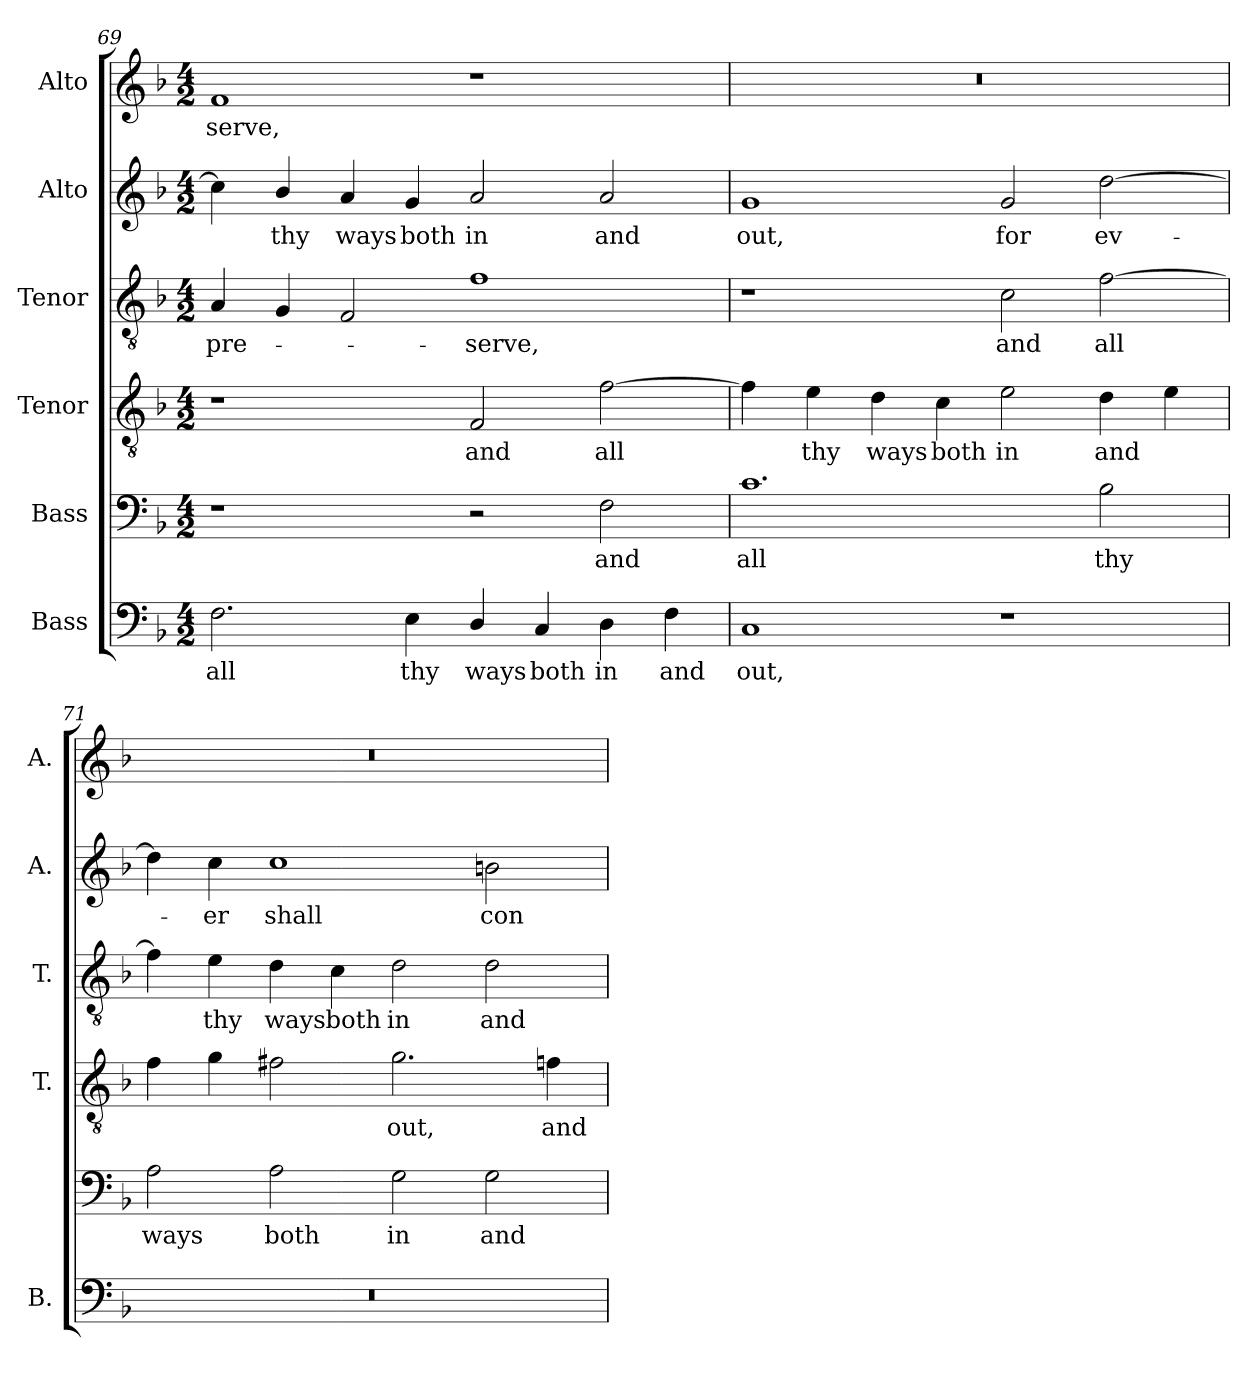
**kern	**text	**kern	**text	**kern	**text	**kern	**text	**kern	**text	**kern	**text
*part6	*part6	*part5	*part5	*part4	*part4	*part3	*part3	*part2	*part2	*part1	*part1
*staff6	*staff6	*staff5	*staff5	*staff4	*staff4	*staff3	*staff3	*staff2	*staff2	*staff1	*staff1
*I"Bass	*	*I"Bass	*	*I"Tenor	*	*I"Tenor	*	*I"Alto	*	*I"Alto	*
*I'B.	*	*	*	*I'T.	*	*I'T.	*	*I'A.	*	*I'A.	*
*clefF4	*	*clefF4	*	*clefGv2	*	*clefGv2	*	*clefG2	*	*clefG2	*
*	*	*	*	*ITrd7c12	*	*ITrd7c12	*	*	*	*	*
*k[b-]	*	*k[b-]	*	*k[b-]	*	*k[b-]	*	*k[b-]	*	*k[b-]	*
*F:	*	*F:	*	*F:	*	*F:	*	*F:	*	*F:	*
*M4/2	*	*M4/2	*	*M4/2	*	*M4/2	*	*M4/2	*	*M4/2	*
=69	=69	=69	=69	=69	=69	=69	=69	=69	=69	=69	=69
!	!LO:LY:b:color=#000000	!	!	!	!	!	!	!	!	!	!
!	!	!	!	!	!	!	!LO:LY:b:color=#000000	!	!	!	!
!	!	!	!	!	!	!	!	!	!	!	!LO:LY:b:color=#000000
2.Fi\	all	1r	.	1r	.	4AAi/	pre-	4cci\]	.	1fi	-serve,
!	!	!	!	!	!	!	!	!	!LO:LY:b:color=#000000	!	!
.	.	.	.	.	.	4GGi/	.	4b-i/	thy	.	.
!	!	!	!	!	!	!	!	!	!LO:LY:b:color=#000000	!	!
.	.	.	.	.	.	2FFi/	.	4ai/	ways	.	.
!	!LO:LY:b:color=#000000	!	!	!	!	!	!	!	!	!	!
!	!	!	!	!	!	!	!	!	!LO:LY:b:color=#000000	!	!
4Ei\	thy	.	.	.	.	.	.	4gi/	both	.	.
!	!LO:LY:b:color=#000000	!	!	!	!	!	!	!	!	!	!
!	!	!	!	!	!LO:LY:b:color=#000000	!	!	!	!	!	!
!	!	!	!	!	!	!	!LO:LY:b:color=#000000	!	!	!	!
!	!	!	!	!	!	!	!	!	!LO:LY:b:color=#000000	!	!
4Di/	ways	2r	.	2FFi/	and	1Fi	-serve,	2ai/	in	1r	.
!	!LO:LY:b:color=#000000	!	!	!	!	!	!	!	!	!	!
4Ci/	both	.	.	.	.	.	.	.	.	.	.
!	!LO:LY:b:color=#000000	!	!	!	!	!	!	!	!	!	!
!	!	!	!LO:LY:b:color=#000000	!	!	!	!	!	!	!	!
!	!	!	!	!	!LO:LY:b:color=#000000	!	!	!	!	!	!
!	!	!	!	!	!	!	!	!	!LO:LY:b:color=#000000	!	!
4Di\	in	2Fi\	and	[2Fi\	all	.	.	2ai/	and	.	.
!	!LO:LY:b:color=#000000	!	!	!	!	!	!	!	!	!	!
4Fi\	and	.	.	.	.	.	.	.	.	.	.
!!LO:PB:g=z
=70	=70	=70	=70	=70	=70	=70	=70	=70	=70	=70	=70
!	!LO:LY:b:color=#000000	!	!	!	!	!	!	!	!	!	!
!	!	!	!LO:LY:b:color=#000000	!	!	!	!	!	!	!	!
!	!	!	!	!	!	!	!	!	!LO:LY:b:color=#000000	!LO:N:vis=1	!
1Ci	out,	1.ci	all	4Fi\]	.	1r	.	1gi	out,	0r	.
!	!	!	!	!	!LO:LY:b:color=#000000	!	!	!	!	!	!
.	.	.	.	4Ei\	thy	.	.	.	.	.	.
!	!	!	!	!	!LO:LY:b:color=#000000	!	!	!	!	!	!
.	.	.	.	4Di\	ways	.	.	.	.	.	.
!	!	!	!	!	!LO:LY:b:color=#000000	!	!	!	!	!	!
.	.	.	.	4Ci\	both	.	.	.	.	.	.
!	!	!	!	!	!LO:LY:b:color=#000000	!	!	!	!	!	!
!	!	!	!	!	!	!	!LO:LY:b:color=#000000	!	!	!	!
!	!	!	!	!	!	!	!	!	!LO:LY:b:color=#000000	!	!
1r	.	.	.	2Ei\	in	2Ci\	and	2gi/	for	.	.
!	!	!	!LO:LY:b:color=#000000	!	!	!	!	!	!	!	!
!	!	!	!	!	!LO:LY:b:color=#000000	!	!	!	!	!	!
!	!	!	!	!	!	!	!LO:LY:b:color=#000000	!	!	!	!
!	!	!	!	!	!	!	!	!	!LO:LY:b:color=#000000	!	!
.	.	2B-i\	thy	4Di\	and	[2Fi\	all	[2ddi\	ev-	.	.
.	.	.	.	4Ei\	.	.	.	.	.	.	.
=71	=71	=71	=71	=71	=71	=71	=71	=71	=71	=71	=71
!LO:N:vis=1	!	!	!	!	!	!	!	!	!	!	!
!	!	!	!LO:LY:b:color=#000000	!	!	!	!	!	!	!LO:N:vis=1	!
0r	.	2Ai\	ways	4Fi\	.	4Fi\]	.	4ddi\]	.	0r	.
!	!	!	!	!	!	!	!LO:LY:b:color=#000000	!	!	!	!
!	!	!	!	!	!	!	!	!	!LO:LY:b:color=#000000	!	!
.	.	.	.	4Gi\	.	4Ei\	thy	4cci\	-er	.	.
!	!	!	!LO:LY:b:color=#000000	!	!	!	!	!	!	!	!
!	!	!	!	!	!	!	!LO:LY:b:color=#000000	!	!	!	!
!	!	!	!	!	!	!	!	!	!LO:LY:b:color=#000000	!	!
.	.	2Ai\	both	2F#Xi\	.	4Di\	ways	1cci	shall	.	.
!	!	!	!	!	!	!	!LO:LY:b:color=#000000	!	!	!	!
.	.	.	.	.	.	4Ci\	both	.	.	.	.
!	!	!	!LO:LY:b:color=#000000	!	!	!	!	!	!	!	!
!	!	!	!	!	!LO:LY:b:color=#000000	!	!	!	!	!	!
!	!	!	!	!	!	!	!LO:LY:b:color=#000000	!	!	!	!
.	.	2Gi\	in	2.Gi\	out,	2Di\	in	.	.	.	.
!	!	!	!LO:LY:b:color=#000000	!	!	!	!	!	!	!	!
!	!	!	!	!	!	!	!LO:LY:b:color=#000000	!	!	!	!
!	!	!	!	!	!	!	!	!	!LO:LY:b:color=#000000	!	!
.	.	2Gi\	and	.	.	2Di\	and	2bni\	con-	.	.
!	!	!	!	!	!LO:LY:b:color=#000000	!	!	!	!	!	!
.	.	.	.	4Fni\	and	.	.	.	.	.	.
=	=	=	=	=	=	=	=	=	=	=	=
*-	*-	*-	*-	*-	*-	*-	*-	*-	*-	*-	*-
